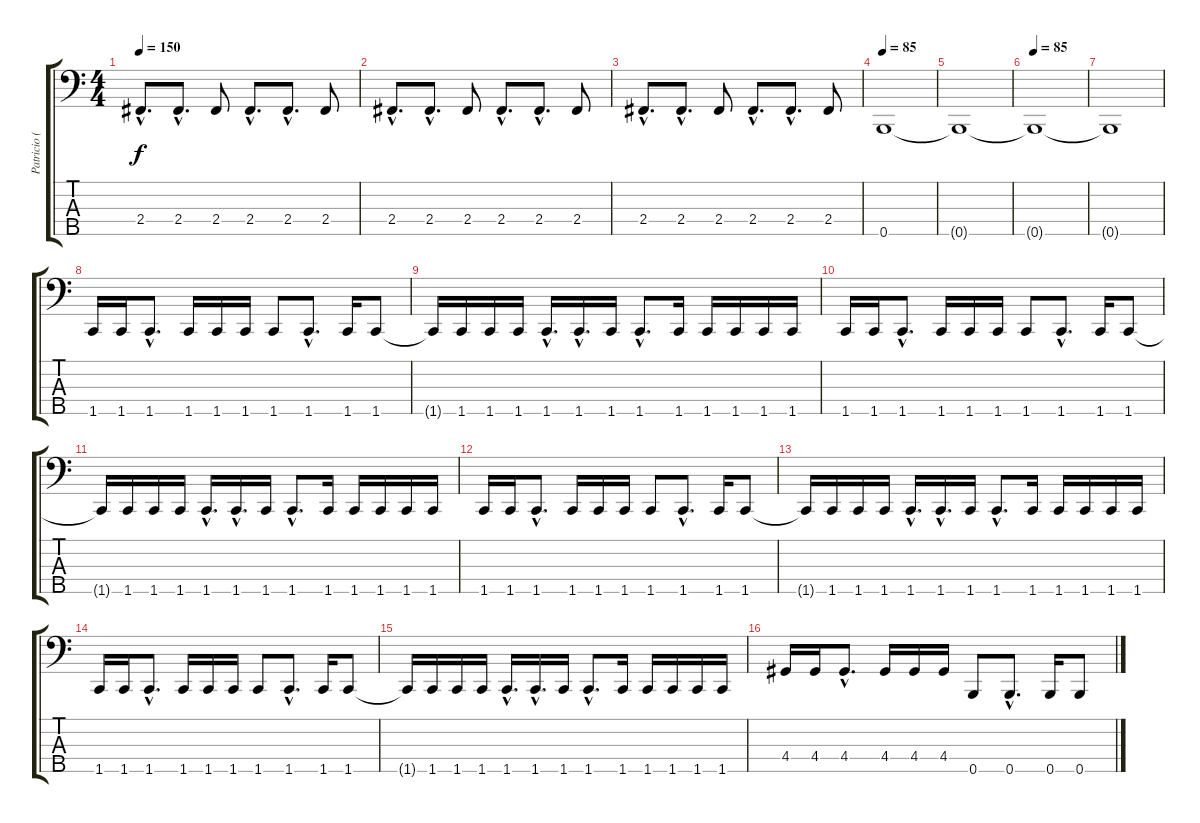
\track ("Patricio (Bajo)" "Patricio (") {instrument electricbassfinger}
\staff {score tabs}
\tuning (G2 D2 A1 E1 B0) {hide}
\ts (4 4)
\tempo 150
\clef f4
\ks c
2.4{hac}.8{d dy f} 2.4{hac}.8{d} 2.4.8 2.4{hac}.8{d} 2.4{hac}.8{d} 2.4.8 |
2.4{hac}.8{d} 2.4{hac}.8{d} 2.4.8 2.4{hac}.8{d} 2.4{hac}.8{d} 2.4.8 |
2.4{hac}.8{d} 2.4{hac}.8{d} 2.4.8 2.4{hac}.8{d} 2.4{hac}.8{d} 2.4.8 |
\tempo 85
0.5.1 |
0.5{t}.1 |
\tempo 85
0.5{t}.1 |
0.5{t}.1 |
1.5.16 1.5.16 1.5{hac}.8{d} 1.5.16 1.5.16 1.5.16 1.5.8 1.5{hac}.8{d} 1.5.16 1.5.8 |
1.5{t}.16 1.5.16 1.5.16 1.5.16 1.5{hac}.16{d} 1.5{hac}.16{d} 1.5.16 1.5{hac}.8{d} 1.5.16 1.5.16 1.5.16 1.5.16 1.5.16 |
1.5.16 1.5.16 1.5{hac}.8{d} 1.5.16 1.5.16 1.5.16 1.5.8 1.5{hac}.8{d} 1.5.16 1.5.8 |
1.5{t}.16 1.5.16 1.5.16 1.5.16 1.5{hac}.16{d} 1.5{hac}.16{d} 1.5.16 1.5{hac}.8{d} 1.5.16 1.5.16 1.5.16 1.5.16 1.5.16 |
1.5.16 1.5.16 1.5{hac}.8{d} 1.5.16 1.5.16 1.5.16 1.5.8 1.5{hac}.8{d} 1.5.16 1.5.8 |
1.5{t}.16 1.5.16 1.5.16 1.5.16 1.5{hac}.16{d} 1.5{hac}.16{d} 1.5.16 1.5{hac}.8{d} 1.5.16 1.5.16 1.5.16 1.5.16 1.5.16 |
1.5.16 1.5.16 1.5{hac}.8{d} 1.5.16 1.5.16 1.5.16 1.5.8 1.5{hac}.8{d} 1.5.16 1.5.8 |
1.5{t}.16 1.5.16 1.5.16 1.5.16 1.5{hac}.16{d} 1.5{hac}.16{d} 1.5.16 1.5{hac}.8{d} 1.5.16 1.5.16 1.5.16 1.5.16 1.5.16 |
4.4.16 4.4.16 4.4{hac}.8{d} 4.4.16 4.4.16 4.4.16 0.5.8 0.5{hac}.8{d} 0.5.16 0.5.8
